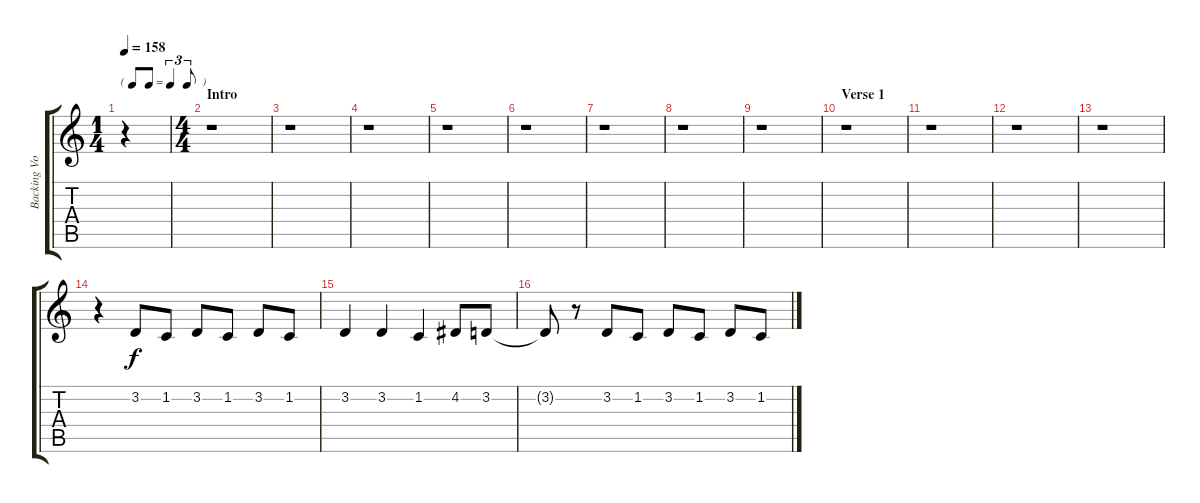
\track ("Backing Vox" "Backing Vo") {instrument drawbarorgan}
\staff {score tabs}
\tuning (E4 B3 G3 D3 A2 E2) {hide}
\ts (1 4)
\tf triplet8th
\tempo 158
\clef g2
\ks c
r.4{dy f instrument drawbarorgan} |
\ts (4 4)
\section ("" "Intro")
r.1 |
r.1 |
r.1 |
r.1 |
r.1 |
r.1 |
r.1 |
r.1 |
\section ("" "Verse 1")
r.1 |
r.1 |
r.1 |
r.1 |
r.4 3.2.8 1.2.8 3.2.8 1.2.8 3.2.8 1.2.8 |
3.2.4 3.2.4 1.2.4 4.2.8 3.2.8 |
3.2{t}.8 r.8 3.2.8 1.2.8 3.2.8 1.2.8 3.2.8 1.2.8
